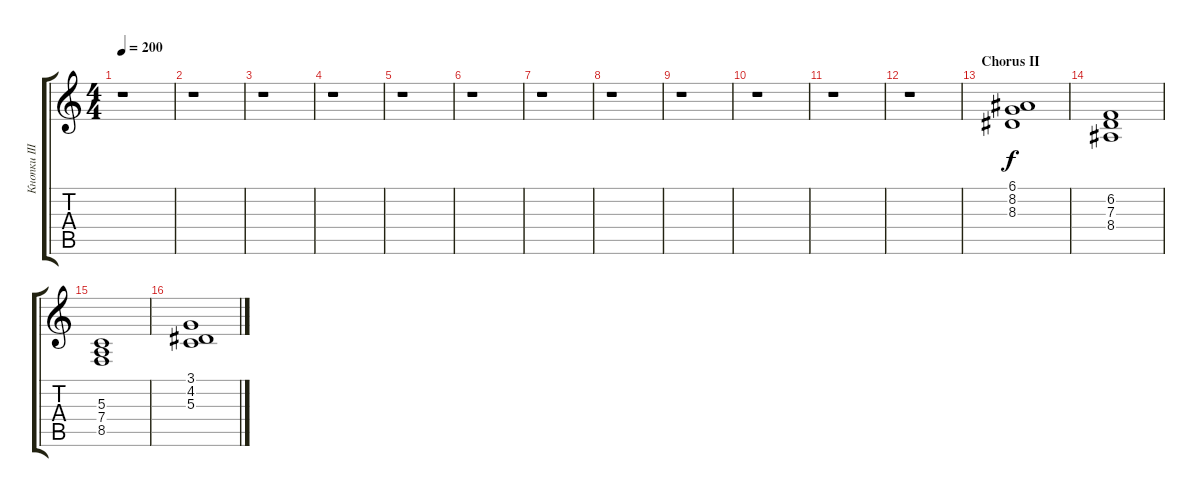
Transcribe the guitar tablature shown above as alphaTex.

\track ("Кнопки III" "Кнопки III") {instrument choiraahs}
\staff {score tabs}
\tuning (E4 B3 G3 D3 A2 E2) {hide}
\ts (4 4)
\tempo 200
\clef g2
\ks c
r.1{dy f} |
r.1 |
r.1 |
r.1 |
r.1 |
r.1 |
r.1 |
r.1 |
r.1 |
r.1 |
r.1 |
r.1 |
\section ("" "Chorus II")
(6.1 8.2 8.3).1 |
(6.2 7.3 8.4).1 |
(5.3 7.4 8.5).1 |
(3.1 4.2 5.3).1
